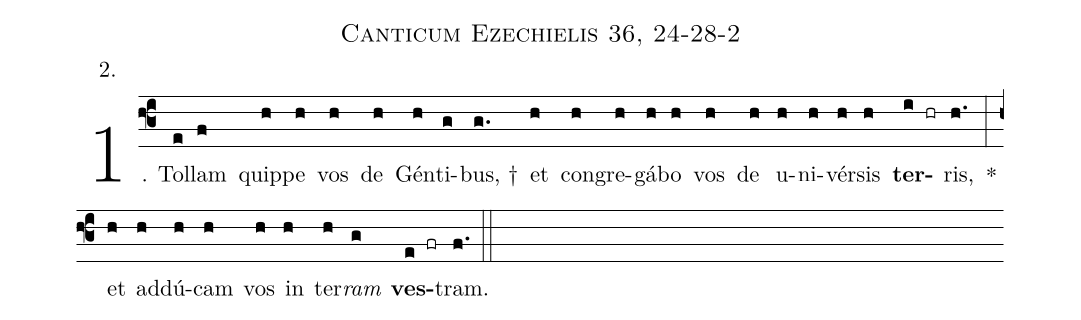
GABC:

name: Canticum Ezechielis 36, 24-28-2;
annotation: 2.;
%%
(f3)1. Tol(e)lam(f) quip(h)pe(h) vos(h) de(h) Gén(h)ti(g)bus, †(g.) et(h) con(h)gre(h)gá(h)bo(h) vos(h) de(h) u(h)ni(h)vér(h)sis(h) <b>ter</b>(i hr)ris,(h.) *(:) et(h) ad(h)dú(h)cam(h) vos(h) in(h) ter(h)<i>ram</i>(g) <b>ves</b>(e fr)tram.(f.) (::)
